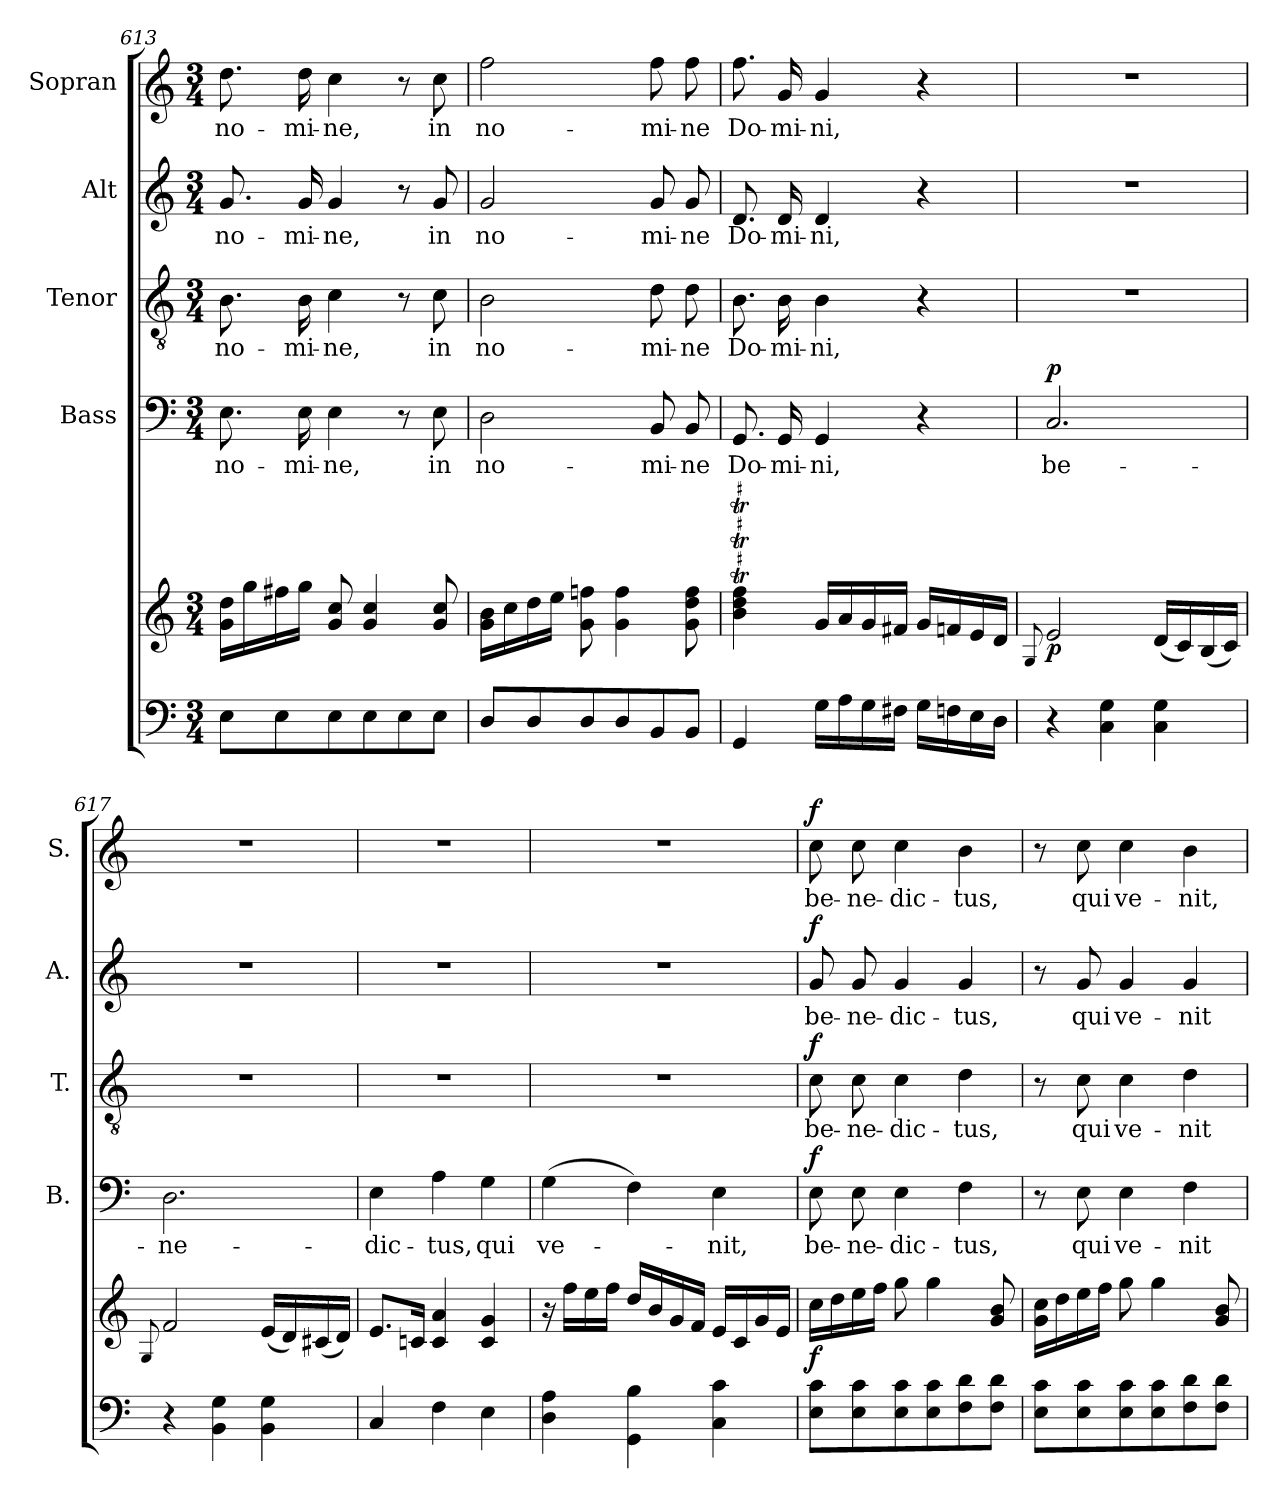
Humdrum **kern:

**kern	**kern	**dynam	**kern	**text	**dynam	**kern	**text	**dynam	**kern	**text	**dynam	**kern	**text	**dynam
*part5	*part5	*part5	*part4	*part4	*part4	*part3	*part3	*part3	*part2	*part2	*part2	*part1	*part1	*part1
*staff6	*staff5	*staff5/6	*staff4	*staff4	*staff4	*staff3	*staff3	*staff3	*staff2	*staff2	*staff2	*staff1	*staff1	*staff1
*	*	*	*I"Bass	*	*	*I"Tenor	*	*	*I"Alt	*	*	*I"Sopran	*	*
*	*	*	*I'B.	*	*	*I'T.	*	*	*I'A.	*	*	*I'S.	*	*
*clefF4	*clefG2	*	*clefF4	*	*	*clefGv2	*	*	*clefG2	*	*	*clefG2	*	*
*k[]	*k[]	*	*k[]	*	*	*k[]	*	*	*k[]	*	*	*k[]	*	*
*C:	*C:	*	*C:	*	*	*C:	*	*	*C:	*	*	*C:	*	*
*M3/4	*M3/4	*	*M3/4	*	*	*M3/4	*	*	*M3/4	*	*	*M3/4	*	*
=613	=613	=613	=613	=613	=613	=613	=613	=613	=613	=613	=613	=613	=613	=613
!	!	!	!	!LO:LY:b	!	!	!LO:LY:b	!	!	!LO:LY:b	!	!	!LO:LY:b	!
8E\L	16g\ 16dd\LL	.	8.E\	no-	.	8.B\	no-	.	8.g/	no-	.	8.dd\	no-	.
.	16gg\	.	.	.	.	.	.	.	.	.	.	.	.	.
8E\	16ff#X\	.	.	.	.	.	.	.	.	.	.	.	.	.
!	!	!	!	!LO:LY:b	!	!	!LO:LY:b	!	!	!LO:LY:b	!	!	!LO:LY:b	!
.	16gg\JJ	.	16E\	-mi-	.	16B\	-mi-	.	16g/	-mi-	.	16dd\	-mi-	.
!	!	!	!	!LO:LY:b	!	!	!LO:LY:b	!	!	!LO:LY:b	!	!	!LO:LY:b	!
8E\	8g/ 8cc/	.	4E\	-ne,	.	4c\	-ne,	.	4g/	-ne,	.	4cc\	-ne,	.
8E\	4g/ 4cc/	.	.	.	.	.	.	.	.	.	.	.	.	.
8E\	.	.	8r	.	.	8r	.	.	8r	.	.	8r	.	.
!	!	!	!	!LO:LY:b	!	!	!LO:LY:b	!	!	!LO:LY:b	!	!	!LO:LY:b	!
8E\J	8g/ 8cc/	.	8E\	in	.	8c\	in	.	8g/	in	.	8cc\	in	.
=614	=614	=614	=614	=614	=614	=614	=614	=614	=614	=614	=614	=614	=614	=614
!	!	!	!	!LO:LY:b	!	!	!LO:LY:b	!	!	!LO:LY:b	!	!	!LO:LY:b	!
8D/L	16g\ 16b\LL	.	2D\	no-	.	2B\	no-	.	2g/	no-	.	2ff\	no-	.
.	16cc\	.	.	.	.	.	.	.	.	.	.	.	.	.
8D/	16dd\	.	.	.	.	.	.	.	.	.	.	.	.	.
.	16ee\JJ	.	.	.	.	.	.	.	.	.	.	.	.	.
8D/	8g\ 8ffn\	.	.	.	.	.	.	.	.	.	.	.	.	.
8D/	4g\ 4ff\	.	.	.	.	.	.	.	.	.	.	.	.	.
!	!	!	!	!LO:LY:b	!	!	!LO:LY:b	!	!	!LO:LY:b	!	!	!LO:LY:b	!
8BB/	.	.	8BB/	-mi-	.	8d\	-mi-	.	8g/	-mi-	.	8ff\	-mi-	.
!	!	!	!	!LO:LY:b	!	!	!LO:LY:b	!	!	!LO:LY:b	!	!	!LO:LY:b	!
8BB/J	8g\ 8dd\ 8ff\	.	8BB/	-ne	.	8d\	-ne	.	8g/	-ne	.	8ff\	-ne	.
=615	=615	=615	=615	=615	=615	=615	=615	=615	=615	=615	=615	=615	=615	=615
!	!	!	!	!LO:LY:b	!	!	!LO:LY:b	!	!	!LO:LY:b	!	!	!LO:LY:b	!
4GG/	4b\T 4dd\T 4ff\T	.	8.GG/	Do-	.	8.B\	Do-	.	8.d/	Do-	.	8.ff\	Do-	.
!	!	!	!	!LO:LY:b	!	!	!LO:LY:b	!	!	!LO:LY:b	!	!	!LO:LY:b	!
.	.	.	16GG/	-mi-	.	16B\	-mi-	.	16d/	-mi-	.	16g/	-mi-	.
!	!	!	!	!LO:LY:b	!	!	!LO:LY:b	!	!	!LO:LY:b	!	!	!LO:LY:b	!
16G\LL	16g/LL	.	4GG/	-ni,	.	4B\	-ni,	.	4d/	-ni,	.	4g/	-ni,	.
16A\	16a/	.	.	.	.	.	.	.	.	.	.	.	.	.
16G\	16g/	.	.	.	.	.	.	.	.	.	.	.	.	.
16F#X\JJ	16f#X/JJ	.	.	.	.	.	.	.	.	.	.	.	.	.
16G\LL	16g/LL	.	4r	.	.	4r	.	.	4r	.	.	4r	.	.
16Fn\	16fn/	.	.	.	.	.	.	.	.	.	.	.	.	.
16E\	16e/	.	.	.	.	.	.	.	.	.	.	.	.	.
16D\JJ	16d/JJ	.	.	.	.	.	.	.	.	.	.	.	.	.
!!LO:LB:g=z
=616	=616	=616	=616	=616	=616	=616	=616	=616	=616	=616	=616	=616	=616	=616
.	8qqG/	.	.	.	.	.	.	.	.	.	.	.	.	.
!	!	!LO:DY:b	!	!LO:LY:b	!LO:DY:a	!	!	!	!	!	!	!	!	!
4r	2e/	p	2.C/	be-	p	2.r	.	.	2.r	.	.	2.r	.	.
4C\ 4G\	.	.	.	.	.	.	.	.	.	.	.	.	.	.
4C\ 4G\	(<16d/LL	.	.	.	.	.	.	.	.	.	.	.	.	.
.	16c/)	.	.	.	.	.	.	.	.	.	.	.	.	.
.	(<16B/	.	.	.	.	.	.	.	.	.	.	.	.	.
.	16c/JJ)	.	.	.	.	.	.	.	.	.	.	.	.	.
=617	=617	=617	=617	=617	=617	=617	=617	=617	=617	=617	=617	=617	=617	=617
.	8qqG/	.	.	.	.	.	.	.	.	.	.	.	.	.
!	!	!	!	!LO:LY:b	!	!	!	!	!	!	!	!	!	!
4r	2f/	.	2.D\	-ne-	.	2.r	.	.	2.r	.	.	2.r	.	.
4BB\ 4G\	.	.	.	.	.	.	.	.	.	.	.	.	.	.
4BB\ 4G\	(<16e/LL	.	.	.	.	.	.	.	.	.	.	.	.	.
.	16d/)	.	.	.	.	.	.	.	.	.	.	.	.	.
.	(<16c#X/	.	.	.	.	.	.	.	.	.	.	.	.	.
.	16d/JJ)	.	.	.	.	.	.	.	.	.	.	.	.	.
=618	=618	=618	=618	=618	=618	=618	=618	=618	=618	=618	=618	=618	=618	=618
!	!	!	!	!LO:LY:b	!	!	!	!	!	!	!	!	!	!
4C/	8.e/L	.	4E\	-dic-	.	2.r	.	.	2.r	.	.	2.r	.	.
.	16cn/Jk	.	.	.	.	.	.	.	.	.	.	.	.	.
!	!	!	!	!LO:LY:b	!	!	!	!	!	!	!	!	!	!
4F\	4c/ 4a/	.	4A\	-tus,	.	.	.	.	.	.	.	.	.	.
!	!	!	!	!LO:LY:b	!	!	!	!	!	!	!	!	!	!
4E\	4c/ 4g/	.	4G\	qui	.	.	.	.	.	.	.	.	.	.
=619	=619	=619	=619	=619	=619	=619	=619	=619	=619	=619	=619	=619	=619	=619
!	!	!	!	!LO:LY:b	!	!	!	!	!	!	!	!	!	!
4D\ 4A\	16r	.	(>4G\	ve-	.	2.r	.	.	2.r	.	.	2.r	.	.
.	16ff\LL	.	.	.	.	.	.	.	.	.	.	.	.	.
.	16ee\	.	.	.	.	.	.	.	.	.	.	.	.	.
.	16ff\JJ	.	.	.	.	.	.	.	.	.	.	.	.	.
4GG\ 4B\	16dd/LL	.	4F\)	.	.	.	.	.	.	.	.	.	.	.
.	16b/	.	.	.	.	.	.	.	.	.	.	.	.	.
.	16g/	.	.	.	.	.	.	.	.	.	.	.	.	.
.	16f/JJ	.	.	.	.	.	.	.	.	.	.	.	.	.
!	!	!	!	!LO:LY:b	!	!	!	!	!	!	!	!	!	!
4C\ 4c\	16e/LL	.	4E\	-nit,	.	.	.	.	.	.	.	.	.	.
.	16c/	.	.	.	.	.	.	.	.	.	.	.	.	.
.	16g/	.	.	.	.	.	.	.	.	.	.	.	.	.
.	16e/JJ	.	.	.	.	.	.	.	.	.	.	.	.	.
=620	=620	=620	=620	=620	=620	=620	=620	=620	=620	=620	=620	=620	=620	=620
!	!	!LO:DY:b	!	!LO:LY:b	!LO:DY:a	!	!LO:LY:b	!LO:DY:a	!	!LO:LY:b	!LO:DY:a	!	!LO:LY:b	!LO:DY:a
8E\ 8c\L	16cc\LL	f	8E\	be-	f	8c\	be-	f	8g/	be-	f	8cc\	be-	f
.	16dd\	.	.	.	.	.	.	.	.	.	.	.	.	.
!	!	!	!	!LO:LY:b	!	!	!LO:LY:b	!	!	!LO:LY:b	!	!	!LO:LY:b	!
8E\ 8c\	16ee\	.	8E\	-ne-	.	8c\	-ne-	.	8g/	-ne-	.	8cc\	-ne-	.
.	16ff\JJ	.	.	.	.	.	.	.	.	.	.	.	.	.
!	!	!	!	!LO:LY:b	!	!	!LO:LY:b	!	!	!LO:LY:b	!	!	!LO:LY:b	!
8E\ 8c\	8gg\	.	4E\	-dic-	.	4c\	-dic-	.	4g/	-dic-	.	4cc\	-dic-	.
8E\ 8c\	4gg\	.	.	.	.	.	.	.	.	.	.	.	.	.
!	!	!	!	!LO:LY:b	!	!	!LO:LY:b	!	!	!LO:LY:b	!	!	!LO:LY:b	!
8F\ 8d\	.	.	4F\	-tus,	.	4d\	-tus,	.	4g/	-tus,	.	4b\	-tus,	.
8F\ 8d\J	8g/ 8b/	.	.	.	.	.	.	.	.	.	.	.	.	.
!!LO:PB:g=z
=621	=621	=621	=621	=621	=621	=621	=621	=621	=621	=621	=621	=621	=621	=621
8E\ 8c\L	16g\ 16cc\LL	.	8r	.	.	8r	.	.	8r	.	.	8r	.	.
.	16dd\	.	.	.	.	.	.	.	.	.	.	.	.	.
!	!	!	!	!LO:LY:b	!	!	!LO:LY:b	!	!	!LO:LY:b	!	!	!LO:LY:b	!
8E\ 8c\	16ee\	.	8E\	qui	.	8c\	qui	.	8g/	qui	.	8cc\	qui	.
.	16ff\JJ	.	.	.	.	.	.	.	.	.	.	.	.	.
!	!	!	!	!LO:LY:b	!	!	!LO:LY:b	!	!	!LO:LY:b	!	!	!LO:LY:b	!
8E\ 8c\	8gg\	.	4E\	ve-	.	4c\	ve-	.	4g/	ve-	.	4cc\	ve-	.
8E\ 8c\	4gg\	.	.	.	.	.	.	.	.	.	.	.	.	.
!	!	!	!	!LO:LY:b	!	!	!LO:LY:b	!	!	!LO:LY:b	!	!	!LO:LY:b	!
8F\ 8d\	.	.	4F\	-nit	.	4d\	-nit	.	4g/	-nit	.	4b\	-nit,	.
8F\ 8d\J	8g/ 8b/	.	.	.	.	.	.	.	.	.	.	.	.	.
=	=	=	=	=	=	=	=	=	=	=	=	=	=	=
*-	*-	*-	*-	*-	*-	*-	*-	*-	*-	*-	*-	*-	*-	*-
